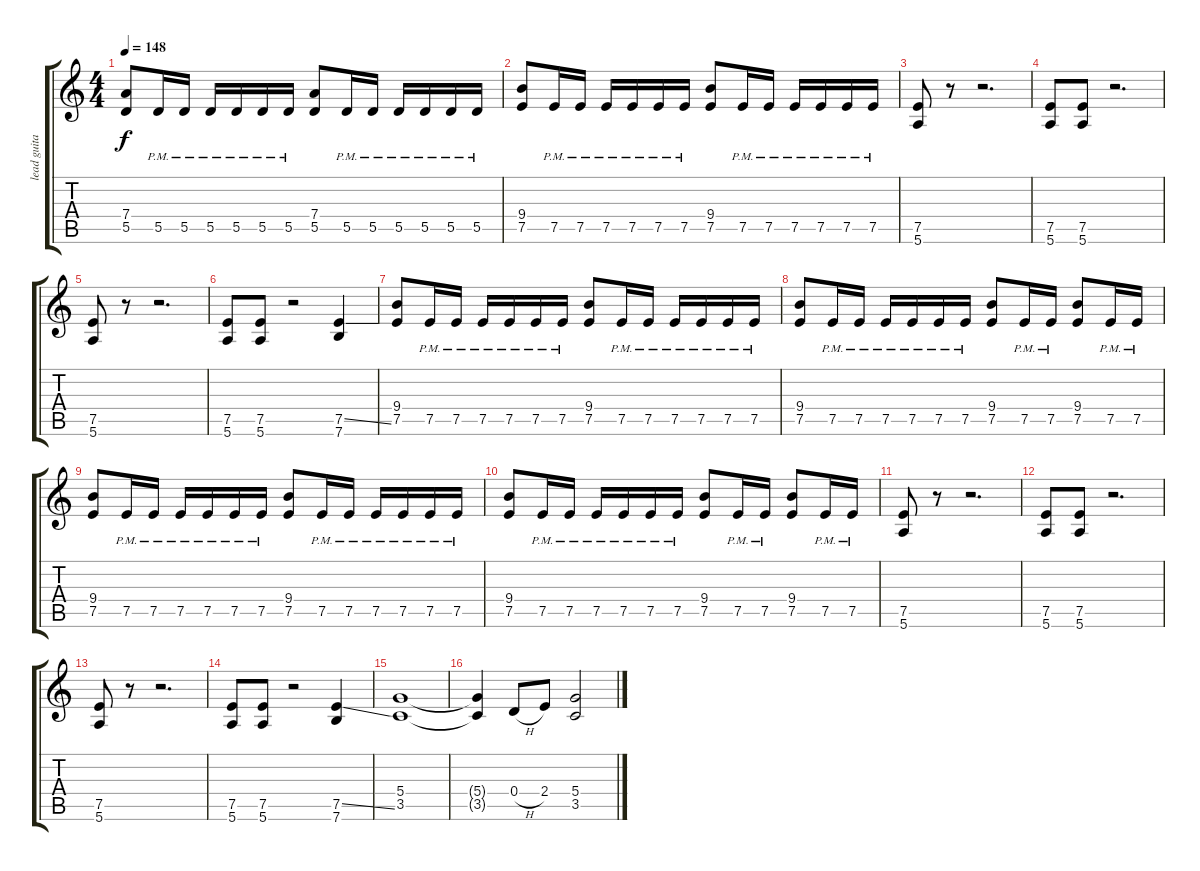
\track ("lead guitar" "lead guita") {instrument distortionguitar}
\staff {score tabs}
\tuning (E4 B3 G3 D3 A2 E2) {hide}
\ts (4 4)
\tempo 148
\clef g2
\ks c
(7.4 5.5).8{dy f} 5.5{pm}.16 5.5{pm}.16 5.5{pm}.16 5.5{pm}.16 5.5{pm}.16 5.5{pm}.16 (7.4 5.5).8 5.5{pm}.16 5.5{pm}.16 5.5{pm}.16 5.5{pm}.16 5.5{pm}.16 5.5{pm}.16 |
(9.4 7.5).8 7.5{pm}.16 7.5{pm}.16 7.5{pm}.16 7.5{pm}.16 7.5{pm}.16 7.5{pm}.16 (9.4 7.5).8 7.5{pm}.16 7.5{pm}.16 7.5{pm}.16 7.5{pm}.16 7.5{pm}.16 7.5{pm}.16 |
(7.5 5.6).8 r.8 r.2{d} |
(7.5 5.6).8 (7.5 5.6).8 r.2{d} |
(7.5 5.6).8 r.8 r.2{d} |
(7.5 5.6).8 (7.5 5.6).8 r.2 (7.5{ss} 7.6).4 |
(9.4 7.5).8 7.5{pm}.16 7.5{pm}.16 7.5{pm}.16 7.5{pm}.16 7.5{pm}.16 7.5{pm}.16 (9.4 7.5).8 7.5{pm}.16 7.5{pm}.16 7.5{pm}.16 7.5{pm}.16 7.5{pm}.16 7.5{pm}.16 |
(9.4 7.5).8 7.5{pm}.16 7.5{pm}.16 7.5{pm}.16 7.5{pm}.16 7.5{pm}.16 7.5{pm}.16 (9.4 7.5).8 7.5{pm}.16 7.5{pm}.16 (9.4 7.5).8 7.5{pm}.16 7.5{pm}.16 |
(9.4 7.5).8 7.5{pm}.16 7.5{pm}.16 7.5{pm}.16 7.5{pm}.16 7.5{pm}.16 7.5{pm}.16 (9.4 7.5).8 7.5{pm}.16 7.5{pm}.16 7.5{pm}.16 7.5{pm}.16 7.5{pm}.16 7.5{pm}.16 |
(9.4 7.5).8 7.5{pm}.16 7.5{pm}.16 7.5{pm}.16 7.5{pm}.16 7.5{pm}.16 7.5{pm}.16 (9.4 7.5).8 7.5{pm}.16 7.5{pm}.16 (9.4 7.5).8 7.5{pm}.16 7.5{pm}.16 |
(7.5 5.6).8 r.8 r.2{d} |
(7.5 5.6).8 (7.5 5.6).8 r.2{d} |
(7.5 5.6).8 r.8 r.2{d} |
(7.5 5.6).8 (7.5 5.6).8 r.2 (7.5{ss} 7.6).4 |
(5.4 3.5).1 |
(5.4{t} 3.5{t}).4 0.4{h}.8 2.4.8 (5.4 3.5).2
